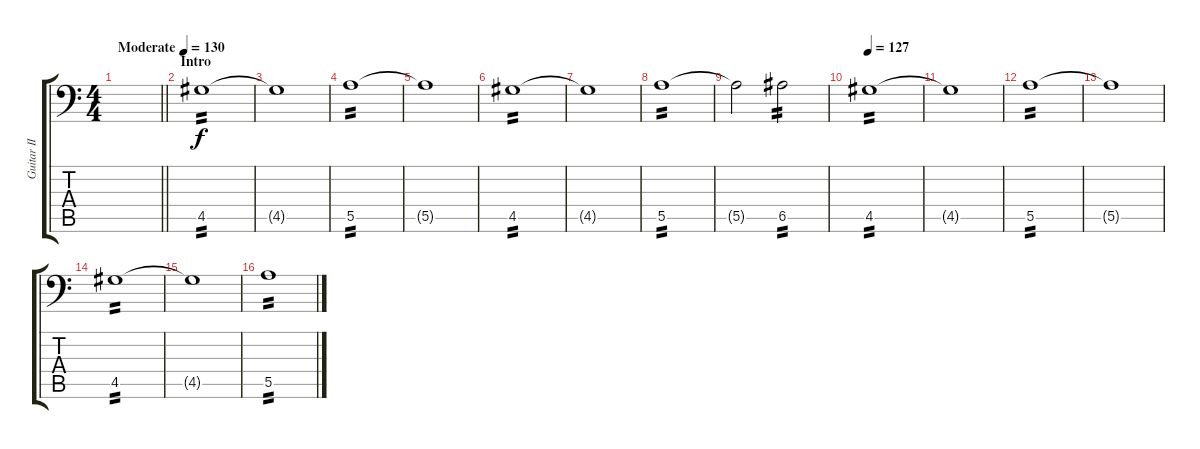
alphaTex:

\track ("Guitar II" "Guitar II") {instrument overdrivenguitar}
\staff {score tabs}
\tuning (B3 Gb3 D3 A2 E2 A1) {hide}
\ts (4 4)
\tempo (130 "Moderate")
\clef f4
\barLineRight lightlight
\ks c
|
\section ("" "Intro")
4.5.1{tp 2} |
4.5{t}.1 |
5.5.1{tp 2} |
5.5{t}.1 |
4.5.1{tp 2} |
4.5{t}.1 |
5.5.1{tp 2} |
5.5{t}.2 6.5.2{tp 2} |
\tempo 127
4.5.1{tp 2} |
4.5{t}.1 |
5.5.1{tp 2} |
5.5{t}.1 |
4.5.1{tp 2} |
4.5{t}.1 |
5.5.1{tp 2}
